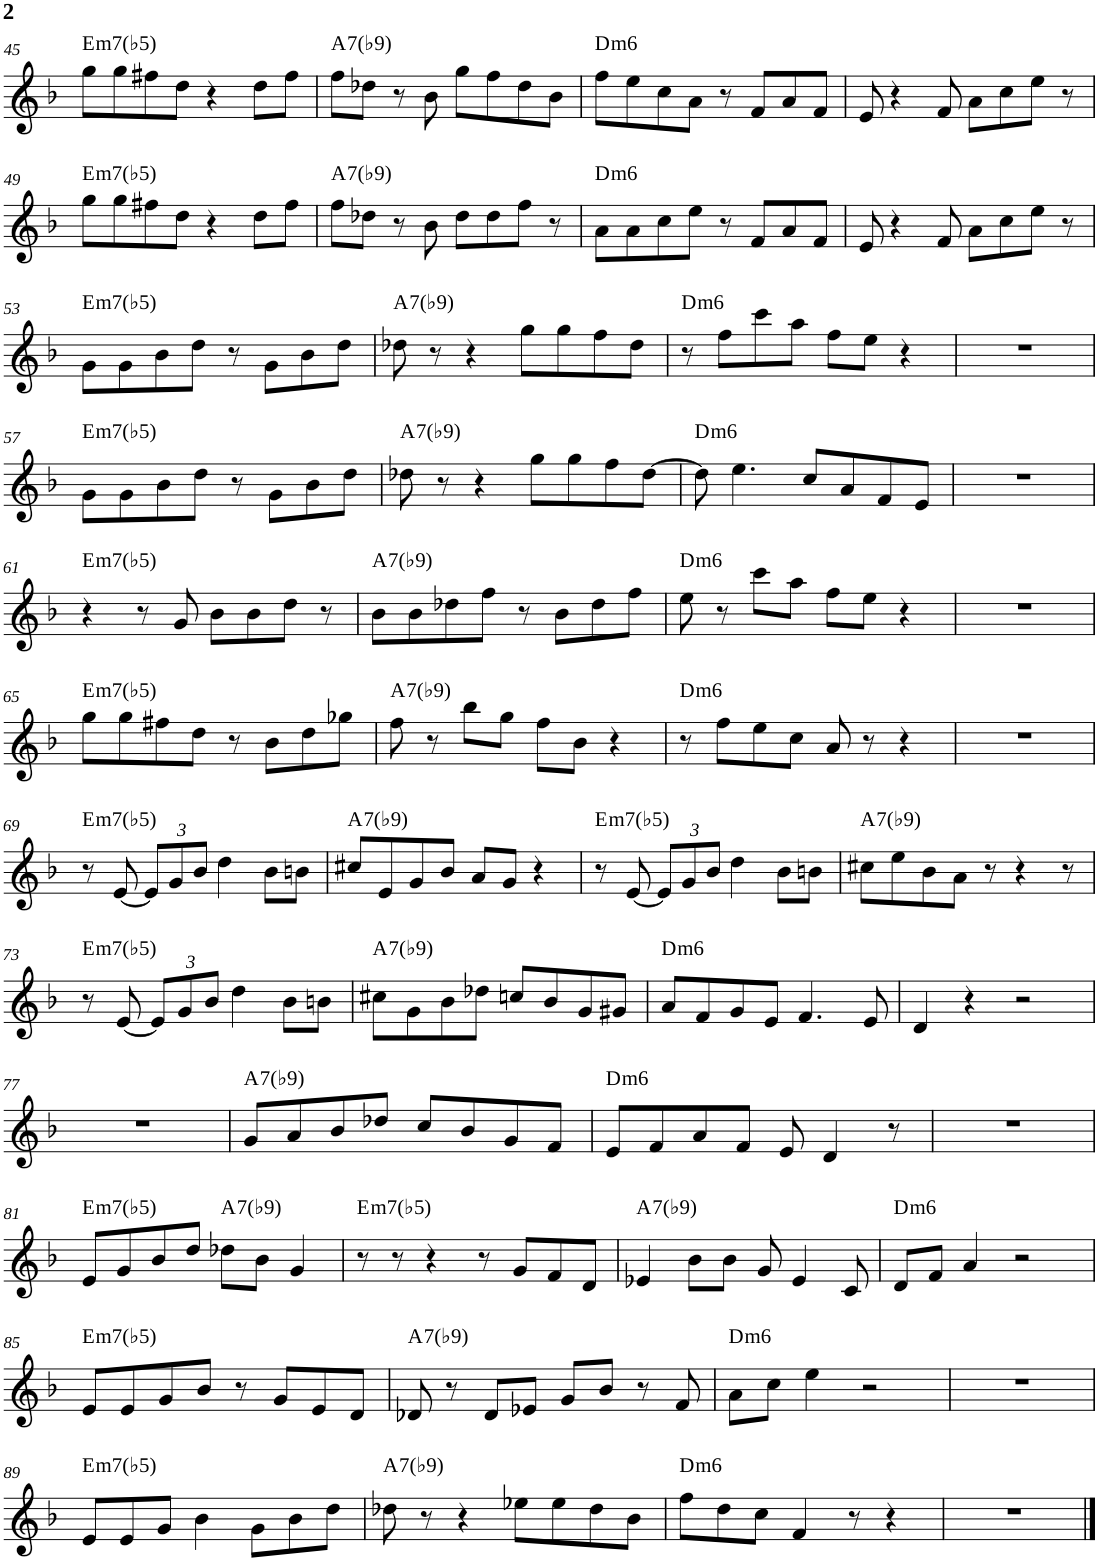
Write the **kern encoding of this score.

**kern	**harte
*part1	*part1
*staff1	*
*I"Lead sheet	*
!!LO:PB:g=z
*clefG2	*
*k[b-]	*
*M4/4	*
=45	=45
!	!LO:H:kt=m7(b5)
8gg\L	E:hdim7
8gg\	.
8ff#X\	.
8dd\J	.
4r	.
8dd\L	.
8ff#\J	.
=46	=46
!	!LO:H:kt=7
8ff\L	A:7(b9)
8dd-X\J	.
8r	.
8b-\	.
8gg\L	.
8ff\	.
8dd-\	.
8b-\J	.
=47	=47
!	!LO:H:kt=m6
8ff\L	D:min6
8ee\	.
8cc\	.
8a\J	.
8r	.
8f/L	.
8a/	.
8f/J	.
=48	=48
8e/	.
4r	.
8f/	.
8a\L	.
8cc\	.
8ee\J	.
8r	.
!!LO:LB:g=z
=49	=49
!	!LO:H:kt=m7(b5)
8gg\L	E:hdim7
8gg\	.
8ff#X\	.
8dd\J	.
4r	.
8dd\L	.
8ff#\J	.
=50	=50
!	!LO:H:kt=7
8ff\L	A:7(b9)
8dd-X\J	.
8r	.
8b-\	.
8dd-\L	.
8dd-\	.
8ff\J	.
8r	.
=51	=51
!	!LO:H:kt=m6
8a\L	D:min6
8a\	.
8cc\	.
8ee\J	.
8r	.
8f/L	.
8a/	.
8f/J	.
=52	=52
8e/	.
4r	.
8f/	.
8a\L	.
8cc\	.
8ee\J	.
8r	.
!!LO:LB:g=z
=53	=53
!	!LO:H:kt=m7(b5)
8g\L	E:hdim7
8g\	.
8b-\	.
8dd\J	.
8r	.
8g\L	.
8b-\	.
8dd\J	.
=54	=54
!	!LO:H:kt=7
8dd-X\	A:7(b9)
8r	.
4r	.
8gg\L	.
8gg\	.
8ff\	.
8dd-\J	.
=55	=55
!	!LO:H:kt=m6
8r	D:min6
8ff\L	.
8ccc\	.
8aa\J	.
8ff\L	.
8ee\J	.
4r	.
=56	=56
1r	.
!!LO:LB:g=z
=57	=57
!	!LO:H:kt=m7(b5)
8g\L	E:hdim7
8g\	.
8b-\	.
8dd\J	.
8r	.
8g\L	.
8b-\	.
8dd\J	.
=58	=58
!	!LO:H:kt=7
8dd-X\	A:7(b9)
8r	.
4r	.
8gg\L	.
8gg\	.
8ff\	.
[8dd-\J	.
=59	=59
!	!LO:H:kt=m6
8dd-\]	D:min6
4.ee\	.
8cc/L	.
8a/	.
8f/	.
8e/J	.
=60	=60
1r	.
!!LO:LB:g=z
=61	=61
!	!LO:H:kt=m7(b5)
4r	E:hdim7
8r	.
8g/	.
8b-\L	.
8b-\	.
8dd\J	.
8r	.
=62	=62
!	!LO:H:kt=7
8b-\L	A:7(b9)
8b-\	.
8dd-X\	.
8ff\J	.
8r	.
8b-\L	.
8dd-\	.
8ff\J	.
=63	=63
!	!LO:H:kt=m6
8ee\	D:min6
8r	.
8ccc\L	.
8aa\J	.
8ff\L	.
8ee\J	.
4r	.
=64	=64
1r	.
!!LO:LB:g=z
=65	=65
!	!LO:H:kt=m7(b5)
8gg\L	E:hdim7
8gg\	.
8ff#X\	.
8dd\J	.
8r	.
8b-\L	.
8dd\	.
8gg-X\J	.
=66	=66
!	!LO:H:kt=7
8ff\	A:7(b9)
8r	.
8bb-\L	.
8gg\J	.
8ff\L	.
8b-\J	.
4r	.
=67	=67
!	!LO:H:kt=m6
8r	D:min6
8ff\L	.
8ee\	.
8cc\J	.
8a/	.
8r	.
4r	.
=68	=68
1r	.
!!LO:LB:g=z
=69	=69
!	!LO:H:kt=m7(b5)
8r	E:hdim7
[8e/	.
*Xbrackettup	*
12e/L]	.
12g/	.
12b-/J	.
4dd\	.
8b-\L	.
8bn\J	.
=70	=70
!	!LO:H:kt=7
8cc#X/L	A:7(b9)
8e/	.
8g/	.
8b-/J	.
8a/L	.
8g/J	.
4r	.
=71	=71
!	!LO:H:kt=m7(b5)
8r	E:hdim7
[8e/	.
12e/L]	.
12g/	.
12b-/J	.
4dd\	.
8b-\L	.
8bn\J	.
=72	=72
!	!LO:H:kt=7
8cc#X\L	A:7(b9)
8ee\	.
8b-\	.
8a\J	.
8r	.
4r	.
8r	.
!!LO:LB:g=z
=73	=73
!	!LO:H:kt=m7(b5)
8r	E:hdim7
[8e/	.
12e/L]	.
12g/	.
12b-/J	.
4dd\	.
8b-\L	.
8bn\J	.
=74	=74
!	!LO:H:kt=7
8cc#X\L	A:7(b9)
8g\	.
8b-\	.
8dd-X\J	.
8ccn/L	.
8b-/	.
8g/	.
8g#X/J	.
=75	=75
!	!LO:H:kt=m6
8a/L	D:min6
8f/	.
8g/	.
8e/J	.
4.f/	.
8e/	.
=76	=76
4d/	.
4r	.
2r	.
!!LO:LB:g=z
=77	=77
1r	.
=78	=78
!	!LO:H:kt=7
8g/L	A:7(b9)
8a/	.
8b-/	.
8dd-X/J	.
8cc/L	.
8b-/	.
8g/	.
8f/J	.
=79	=79
!	!LO:H:kt=m6
8e/L	D:min6
8f/	.
8a/	.
8f/J	.
8e/	.
4d/	.
8r	.
=80	=80
1r	.
!!LO:LB:g=z
=81	=81
!	!LO:H:kt=m7(b5)
8e/L	E:hdim7
8g/	.
8b-/	.
8dd/J	.
!	!LO:H:kt=7
8dd-X\L	A:7(b9)
8b-\J	.
4g/	.
=82	=82
!	!LO:H:kt=m7(b5)
8r	E:hdim7
8r	.
4r	.
8r	.
8g/L	.
8f/	.
8d/J	.
=83	=83
!	!LO:H:kt=7
4e-X/	A:7(b9)
8b-\L	.
8b-\J	.
8g/	.
4e-/	.
8c/	.
=84	=84
!	!LO:H:kt=m6
8d/L	D:min6
8f/J	.
4a/	.
2r	.
!!LO:LB:g=z
=85	=85
!	!LO:H:kt=m7(b5)
8e/L	E:hdim7
8e/	.
8g/	.
8b-/J	.
8r	.
8g/L	.
8e/	.
8d/J	.
=86	=86
!	!LO:H:kt=7
8d-X/	A:7(b9)
8r	.
8d-/L	.
8e-X/J	.
8g/L	.
8b-/J	.
8r	.
8f/	.
=87	=87
!	!LO:H:kt=m6
8a\L	D:min6
8cc\J	.
4ee\	.
2r	.
=88	=88
1r	.
!!LO:LB:g=z
=89	=89
!	!LO:H:kt=m7(b5)
8e/L	E:hdim7
8e/	.
8g/J	.
4b-\	.
8g\L	.
8b-\	.
8dd\J	.
=90	=90
!	!LO:H:kt=7
8dd-X\	A:7(b9)
8r	.
4r	.
8ee-X\L	.
8ee-\	.
8dd-\	.
8b-\J	.
=91	=91
!	!LO:H:kt=m6
8ff\L	D:min6
8dd\	.
8cc\J	.
4f/	.
8r	.
4r	.
=92	=92
1r	.
==	==
*-	*-
